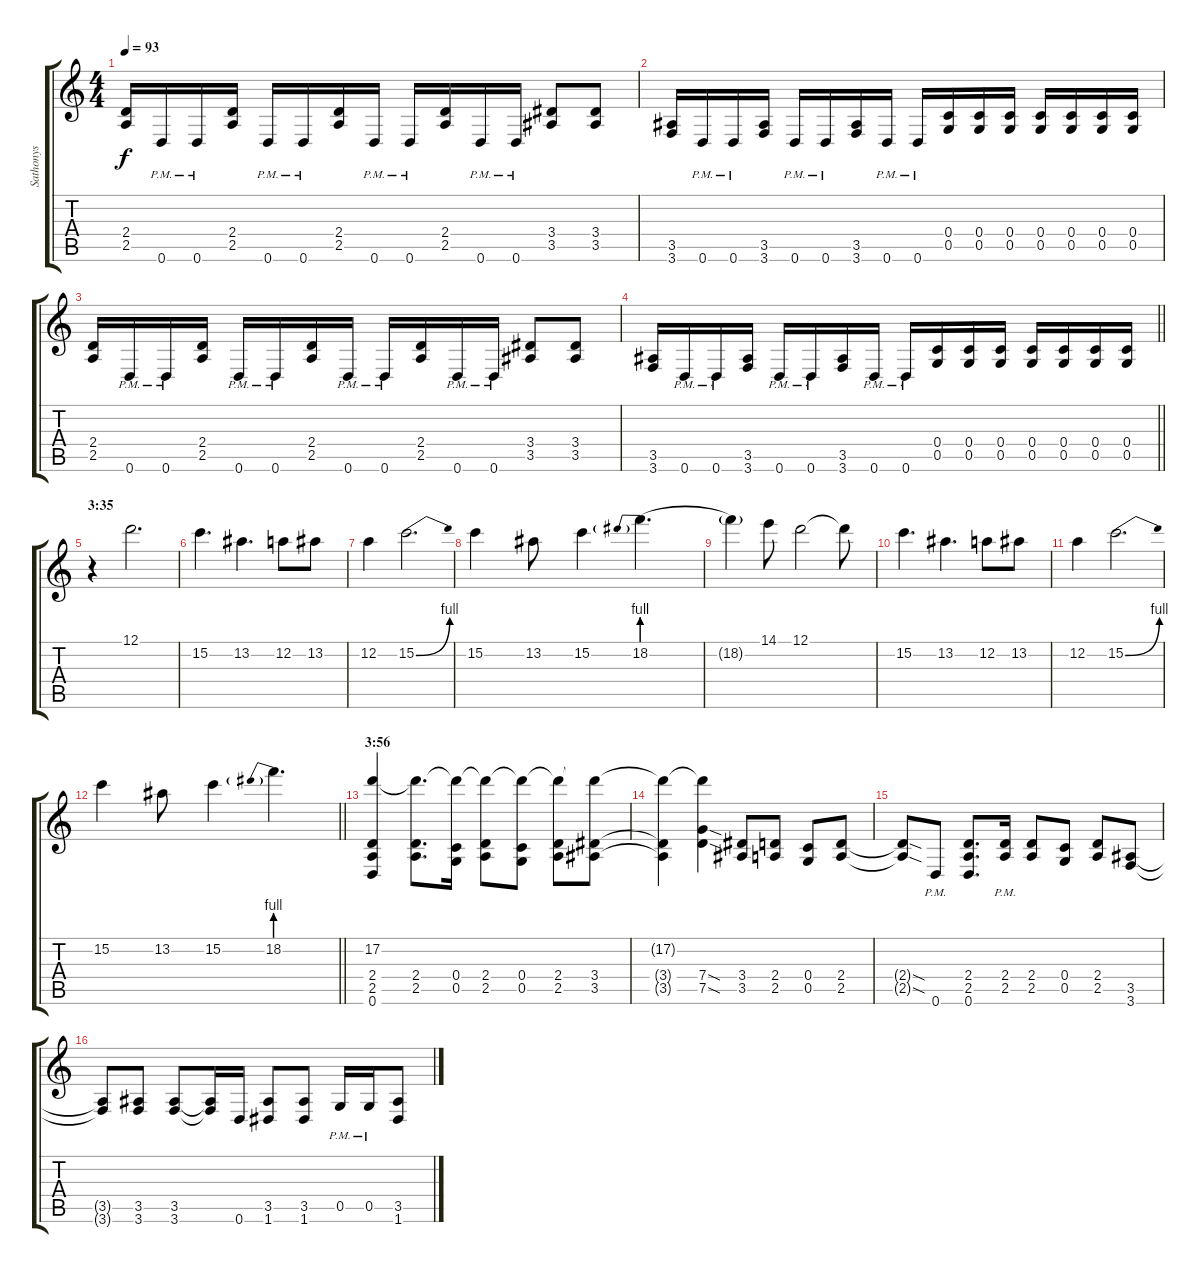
\track ("Sathonys" "Sathonys") {instrument distortionguitar}
\staff {score tabs}
\tuning (D4 A3 F3 C3 G2 D2) {hide}
\ts (4 4)
\tempo 93
\clef g2
\ks c
(2.4 2.5).16{dy f} 0.6{pm}.16 0.6{pm}.16 (2.4 2.5).16 0.6{pm}.16 0.6{pm}.16 (2.4 2.5).16 0.6{pm}.16 0.6{pm}.16 (2.4 2.5).16 0.6{pm}.16 0.6{pm}.16 (3.4 3.5).8 (3.4 3.5).8 |
(3.5 3.6).16 0.6{pm}.16 0.6{pm}.16 (3.5 3.6).16 0.6{pm}.16 0.6{pm}.16 (3.5 3.6).16 0.6{pm}.16 0.6{pm}.16 (0.4 0.5).16 (0.4 0.5).16 (0.4 0.5).16 (0.4 0.5).16 (0.4 0.5).16 (0.4 0.5).16 (0.4 0.5).16 |
(2.4 2.5).16 0.6{pm}.16 0.6{pm}.16 (2.4 2.5).16 0.6{pm}.16 0.6{pm}.16 (2.4 2.5).16 0.6{pm}.16 0.6{pm}.16 (2.4 2.5).16 0.6{pm}.16 0.6{pm}.16 (3.4 3.5).8 (3.4 3.5).8 |
\barLineRight lightlight
(3.5 3.6).16 0.6{pm}.16 0.6{pm}.16 (3.5 3.6).16 0.6{pm}.16 0.6{pm}.16 (3.5 3.6).16 0.6{pm}.16 0.6{pm}.16 (0.4 0.5).16 (0.4 0.5).16 (0.4 0.5).16 (0.4 0.5).16 (0.4 0.5).16 (0.4 0.5).16 (0.4 0.5).16 |
\section ("" "3:35")
r.4{volume 15} 12.1.2{d} |
15.2.4{d} 13.2.4{d} 12.2.8 13.2.8 |
12.2.4 15.2{be (bend 0 0 60 4)}.2{d} |
15.2.4 13.2.8 15.2.4 18.2{be (prebend 0 4 60 4)}.4{d} |
18.2{t}.4 14.1.8 12.1.2 12.1{t}.8 |
15.2.4{d} 13.2.4{d} 12.2.8 13.2.8 |
12.2.4 15.2{be (bend 0 0 60 4)}.2{d} |
\barLineRight lightlight
15.2.4 13.2.8 15.2.4 18.2{be (prebend 0 4 60 4)}.4{d} |
\section ("" "3:56")
(17.2 2.4 2.5 0.6).4{volume 16} (17.2{t} 2.4 2.5).8{d} (17.2{t} 0.4 0.5).16 (17.2{t} 2.4 2.5).8 (17.2{t} 0.4 0.5).8 (17.2{t} 2.4 2.5).8 (17.2{t} 3.4 3.5).8 |
(17.2{t} 3.4{t} 3.5{t}).4 (17.2{t} 7.4{sod} 7.5{sod}).4 (3.4 3.5).8 (2.4 2.5).8 (0.4 0.5).8 (2.4 2.5).8 |
(2.4{sod t} 2.5{sod t}).8 0.6{pm}.8 (2.4 2.5 0.6).8{d} (2.4{pm} 2.5{pm}).16 (2.4 2.5).8 (0.4 0.5).8 (2.4 2.5).8 (3.5 3.6).8 |
(3.5{t} 3.6{t}).8 (3.5 3.6).8 (3.5 3.6).8 (3.5{t} 3.6{t}).16 0.6.16 (3.5 1.6).8 (3.5 1.6).8 0.5{pm}.16 0.5{pm}.16 (3.5 1.6).8
